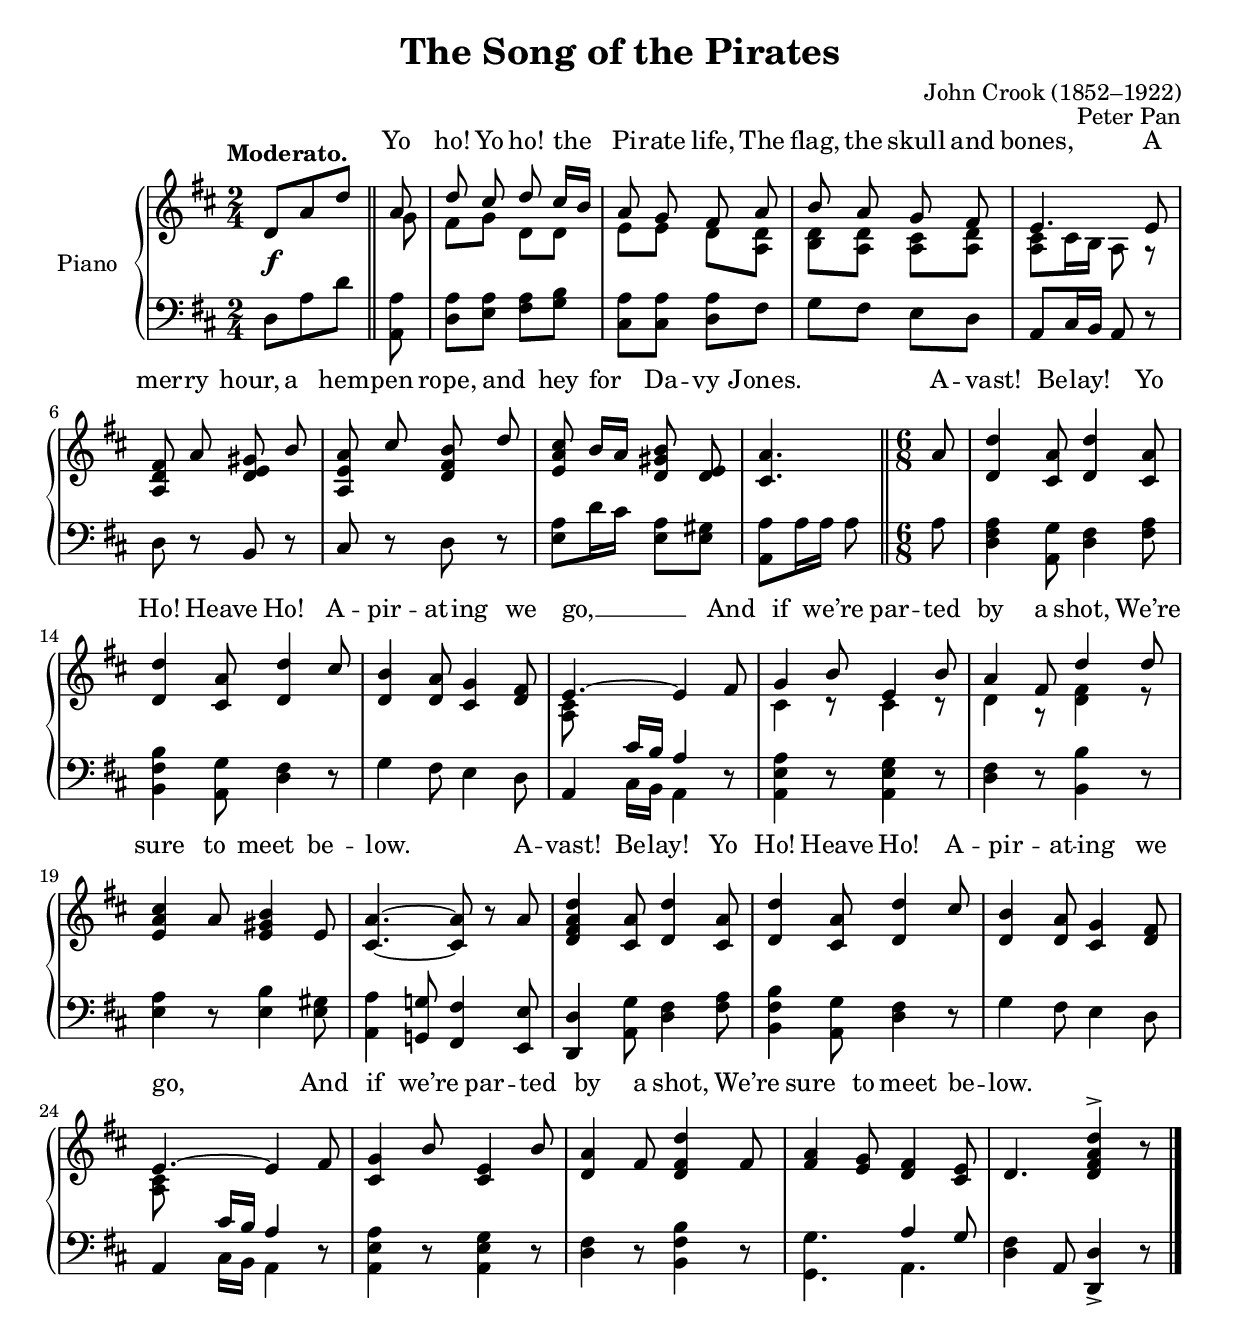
\version "2.19.52"
\language "english"
\include "Peter_Pan.ily"

\header {
  title = "The Song of the Pirates"
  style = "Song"
}

global = {
  \key d \major
}

dynamics = {
  \time 2/4

  \set Score.tempoHideNote = ##t
  \tempo "Moderato." 4 = 110

	s8\f	s4		%…

  \bar "||"

				s8	|
	s2*7
	s4.			%…

  \bar "||"

  % Switch from 2/4 time with one eighth-note left in the measure
  % to 6/8 time, still with one eighth-note left in the measure:

  % Print the new time signature
  \time 6/8

  % Fake `\partial 8`
  \set Timing.measureLength = #(ly:make-moment 1 8)
						s8	|

  % Actually set the new time signature
  \set Timing.measureLength = #(ly:make-moment 6 8)

	s2.*16

  \bar "|."
}

words = \lyricmode {
  Yo ho! Yo ho! the Pi -- rate life,
  The flag, the skull and bones,
  A mer -- ry hour, a hem -- pen rope,
  and hey for Da -- vy Jones.

  A -- vast! Be -- lay! Yo Ho! Heave Ho!
  A -- pir -- at -- ing we go, __
  And if we’re par -- ted by a shot,
  We’re sure to meet be -- low.

  A -- vast! Be -- lay! Yo Ho! Heave Ho!
  A -- pir -- at -- ing we go,
  And if we’re par -- ted by a shot,
  We’re sure to meet be -- low.
}

melody = \relative c'' {
  \voiceOne
  \autoBeamOff
	s8*3						a8		|
	d8		cs		d		cs16[	b]	|
	a8		g		fs		a		|
	b8		a		g		fs		|
	e4.						%…

							e8		|
	<a, d fs>8	a'		<d, e gs>	b'		|
	<a, e' a>8	cs'		<d, fs b>	d'		|
	<e, a cs>8	b'16[	a]	<d, gs b>8	<d e>		|
	<cs a'>4.					%…

						a'8	|
	<d, d'>4	<cs a'>8 <d d'>4	<cs a'>8|
	<d d'>4		<cs a'>8 <d d'>4	cs'8	|
	<d, b'>4	<d a'>8	<cs g'>4	<d fs>8	|
	e4.~			e4		%…

						fs8	|
	g4		b8	e,4		b'8	|
	a4		fs8	d'4		d8	|
	<e, a cs>4	a8	<e gs b>4	e8	|
  \oneVoice
	<cs a'>4.~		q8	r8	%…

  \voiceOne
						a'8	|
	<d, fs a d>4	<cs a'>8 <d d'>4	<cs a'>8|
	<d d'>4		<cs a'>8 <d d'>4	cs'8	|
	<d, b'>4	<d a'>8	<cs g'>4	<d fs>8	|
	e4.~			e4		%…

						fs8	|
	<cs g'>4	b'8	<cs,e>4		b'8	|
	<d, a'>4	fs8	<d fs d'>4	fs8	|
	<fs a>4		<e g>8	<d fs>4		<cs e>8	|
	d4.			<d fs a d>4->	%…

  \oneVoice
						r8	|
}

upper = \relative c' {
  \clef treble
  \global

  <<
    \new Voice = "melody" \melody
    {
	d8[		a'		d]		%…

      \voiceTwo
							g,		|
	fs8		g		d		d		|
	e8		e		d		<a d>		|
	<b d>8		<a d>		<a cs>		<a d>		|
	<a cs>8		cs16	b	a8		%…

							r8		|
	s2*3								|||
	s4.						%…

						s8	|
	s2.*3						|||
	<a cs>8	s	%…

      \change Staff = "lower"
      \voiceOne
			cs16 b	a4		%…

      \change Staff = "upper"
      \voiceTwo
						s8	|
	cs4		r8	cs4		r8	|
	d4		r8	<d fs>4		r8	|
	s2.						|
	s8*5					%…

						s8	|
	s2.*3						|||
	<a cs>8	s	%…
      \change Staff = "lower"
      \voiceOne
			cs16 b	a4		%…

      \change Staff = "upper"
      \voiceTwo
						s8	|
	s2.*3						|||
	s8*5					%…

						s8	|
    }
  >>
}

lower = \relative c {
  \clef bass
  \global

	d8[		a'		d]		%…

							<a, a'>		|
	<d a'>8		<e a>		<fs a>		<g b>		|
	<cs,a'>8	q		<d a'>		fs		|
	g8		fs		e		d		|
	a8		cs16	b	a8		%…

							r		|
	d8		r		b		r		|
	cs8		r		d		r		|
	<e a>8		d'16	cs	<e, a>8		<e gs>		|
	<a, a'>8	a'16	a	a8		%…

						a8	|
	<d, fs a>4	<a g'>8	<d fs>4		<fs a>8	|
	<b, fs' b>4	<a g'>8	<d fs>4		r8	|
	g4		fs8	e4		d8	|
	a4	%…
  \voiceTwo
		cs16 b	a4		%…

  \oneVoice
						r8	|
	<a e' a>4	r8	<a e' g>4	r8	|
	<d fs>4		r8	<b b'>4		r8	|
	<e a>4		r8	<e b'>4		<e gs>8	|
	<a, a'>4	<g!g'!>8 <fs fs'>4	%…

						<e e'>8	|
	<d d'>4		<a' g'>8 <d fs>4	<fs a>8	|
	<b, fs' b>4	<a g'>8	<d fs>4		r8	|
	g4		fs8	e4		d8	|
	a4	%…
  \voiceTwo
		cs16 b	a4		%…

  \oneVoice
						r8	|
	<a e' a>4	r8	<a e' g>4	r8	|
	<d fs>4		r8	<b fs' b>4	r8	|
  <<
    {
	s4.			a'4		g8	|%=
    }
    \\
    {
	<g, g'>4.		a4.			|%=
    }
  >>							|
	<d fs>4		a8	<d, d'>4->	%…

						r8	|
}

\score {
  \new PianoStaff
    \with {
      instrumentName = #"Piano"
      midiInstrument = #"acoustic grand"
    }
  <<
    \new Lyrics = "words"
    \new Staff = "upper" \upper
    \new Dynamics = "dynamics" \dynamics
    \new Staff = "lower" \lower
    \context Lyrics = "words" {
      \lyricsto "melody" \words
    }
  >>
  \layout {}
  \midi {}
}
